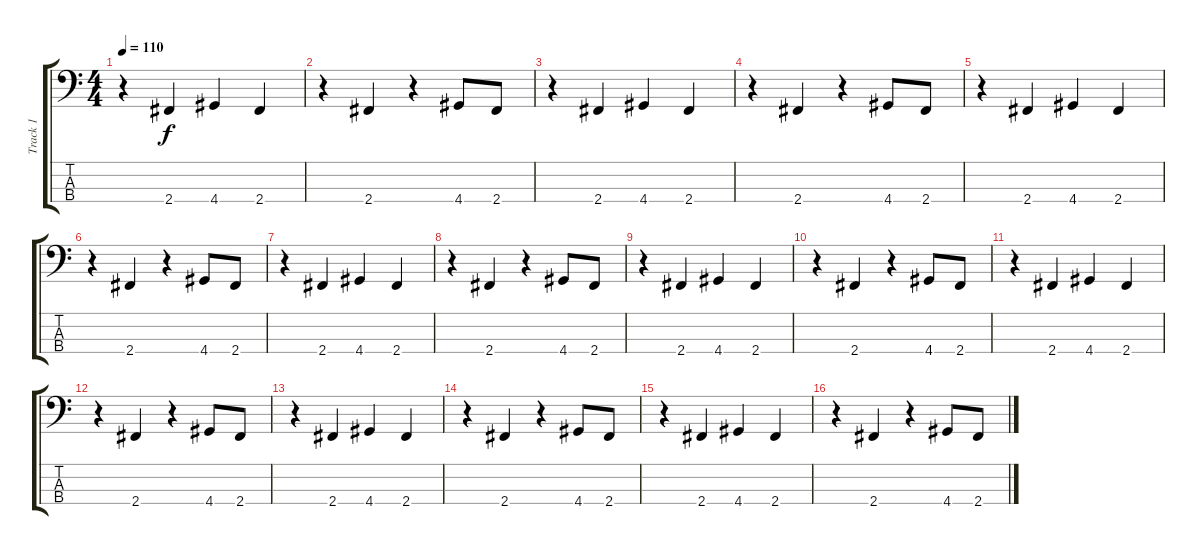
\track ("Track 1" "Track 1") {instrument electricbasspick}
\staff {score tabs}
\tuning (G2 D2 A1 E1) {hide}
\ts (4 4)
\tempo 110
\clef f4
\ks c
r.4{dy f} 2.4.4 4.4.4 2.4.4 |
r.4 2.4.4 r.4 4.4.8 2.4.8 |
r.4 2.4.4 4.4.4 2.4.4 |
r.4 2.4.4 r.4 4.4.8 2.4.8 |
r.4 2.4.4 4.4.4 2.4.4 |
r.4 2.4.4 r.4 4.4.8 2.4.8 |
r.4 2.4.4 4.4.4 2.4.4 |
r.4 2.4.4 r.4 4.4.8 2.4.8 |
r.4 2.4.4 4.4.4 2.4.4 |
r.4 2.4.4 r.4 4.4.8 2.4.8 |
r.4 2.4.4 4.4.4 2.4.4 |
r.4 2.4.4 r.4 4.4.8 2.4.8 |
r.4 2.4.4 4.4.4 2.4.4 |
r.4 2.4.4 r.4 4.4.8 2.4.8 |
r.4 2.4.4 4.4.4 2.4.4 |
r.4 2.4.4 r.4 4.4.8 2.4.8
